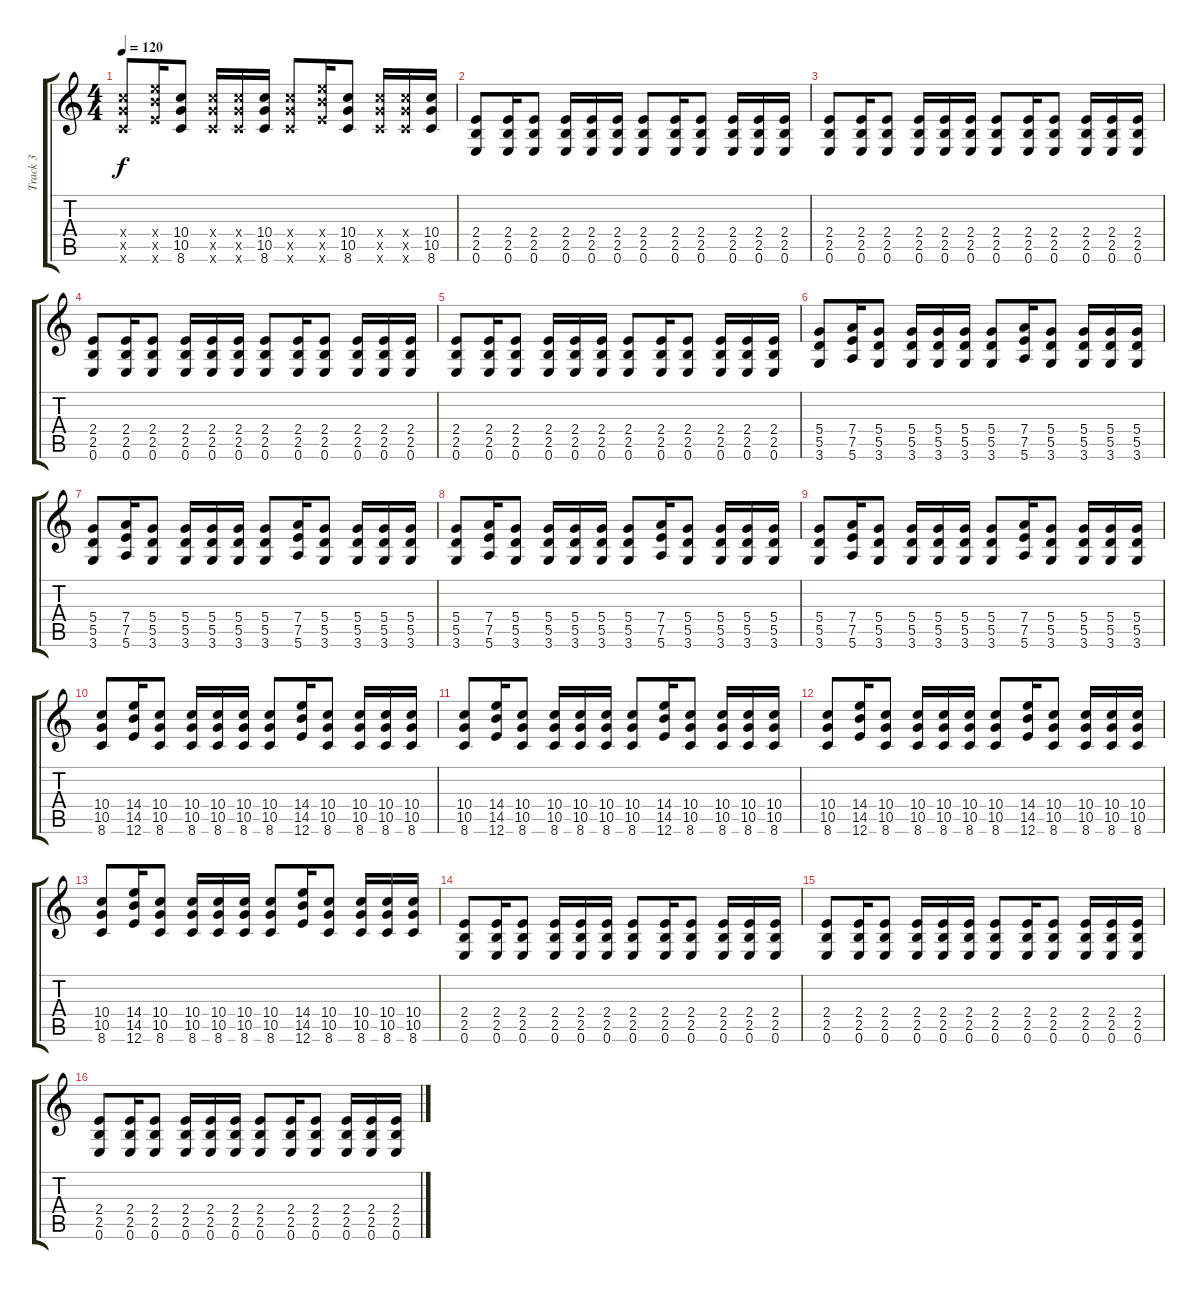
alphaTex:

\track ("Track 3" "Track 3") {instrument distortionguitar}
\staff {score tabs}
\tuning (E4 B3 G3 D3 A2 E2) {hide}
\ts (4 4)
\tempo 120
\clef g2
\ks c
(10.4{x} 10.5{x} 8.6{x}).8{dy f} (14.4{x} 14.5{x} 12.6{x}).16 (10.4 10.5 8.6).8 (10.4{x} 10.5{x} 8.6{x}).16 (10.4{x} 10.5{x} 8.6{x}).16 (10.4 10.5 8.6).16 (10.4{x} 10.5{x} 8.6{x}).8 (14.4{x} 14.5{x} 12.6{x}).16 (10.4 10.5 8.6).8 (10.4{x} 10.5{x} 8.6{x}).16 (10.4{x} 10.5{x} 8.6{x}).16 (10.4 10.5 8.6).16 |
(2.4 2.5 0.6).8{volume 12 balance 16} (2.4 2.5 0.6).16 (2.4 2.5 0.6).8 (2.4 2.5 0.6).16 (2.4 2.5 0.6).16 (2.4 2.5 0.6).16 (2.4 2.5 0.6).8 (2.4 2.5 0.6).16 (2.4 2.5 0.6).8 (2.4 2.5 0.6).16 (2.4 2.5 0.6).16 (2.4 2.5 0.6).16 |
(2.4 2.5 0.6).8 (2.4 2.5 0.6).16 (2.4 2.5 0.6).8 (2.4 2.5 0.6).16 (2.4 2.5 0.6).16 (2.4 2.5 0.6).16 (2.4 2.5 0.6).8 (2.4 2.5 0.6).16 (2.4 2.5 0.6).8 (2.4 2.5 0.6).16 (2.4 2.5 0.6).16 (2.4 2.5 0.6).16 |
(2.4 2.5 0.6).8 (2.4 2.5 0.6).16 (2.4 2.5 0.6).8 (2.4 2.5 0.6).16 (2.4 2.5 0.6).16 (2.4 2.5 0.6).16 (2.4 2.5 0.6).8 (2.4 2.5 0.6).16 (2.4 2.5 0.6).8 (2.4 2.5 0.6).16 (2.4 2.5 0.6).16 (2.4 2.5 0.6).16 |
(2.4 2.5 0.6).8 (2.4 2.5 0.6).16 (2.4 2.5 0.6).8 (2.4 2.5 0.6).16 (2.4 2.5 0.6).16 (2.4 2.5 0.6).16 (2.4 2.5 0.6).8 (2.4 2.5 0.6).16 (2.4 2.5 0.6).8 (2.4 2.5 0.6).16 (2.4 2.5 0.6).16 (2.4 2.5 0.6).16 |
(5.4 5.5 3.6).8 (7.4 7.5 5.6).16 (5.4 5.5 3.6).8 (5.4 5.5 3.6).16 (5.4 5.5 3.6).16 (5.4 5.5 3.6).16 (5.4 5.5 3.6).8 (7.4 7.5 5.6).16 (5.4 5.5 3.6).8 (5.4 5.5 3.6).16 (5.4 5.5 3.6).16 (5.4 5.5 3.6).16 |
(5.4 5.5 3.6).8 (7.4 7.5 5.6).16 (5.4 5.5 3.6).8 (5.4 5.5 3.6).16 (5.4 5.5 3.6).16 (5.4 5.5 3.6).16 (5.4 5.5 3.6).8 (7.4 7.5 5.6).16 (5.4 5.5 3.6).8 (5.4 5.5 3.6).16 (5.4 5.5 3.6).16 (5.4 5.5 3.6).16 |
(5.4 5.5 3.6).8 (7.4 7.5 5.6).16 (5.4 5.5 3.6).8 (5.4 5.5 3.6).16 (5.4 5.5 3.6).16 (5.4 5.5 3.6).16 (5.4 5.5 3.6).8 (7.4 7.5 5.6).16 (5.4 5.5 3.6).8 (5.4 5.5 3.6).16 (5.4 5.5 3.6).16 (5.4 5.5 3.6).16 |
(5.4 5.5 3.6).8 (7.4 7.5 5.6).16 (5.4 5.5 3.6).8 (5.4 5.5 3.6).16 (5.4 5.5 3.6).16 (5.4 5.5 3.6).16 (5.4 5.5 3.6).8 (7.4 7.5 5.6).16 (5.4 5.5 3.6).8 (5.4 5.5 3.6).16 (5.4 5.5 3.6).16 (5.4 5.5 3.6).16 |
(10.4 10.5 8.6).8 (14.4 14.5 12.6).16 (10.4 10.5 8.6).8 (10.4 10.5 8.6).16 (10.4 10.5 8.6).16 (10.4 10.5 8.6).16 (10.4 10.5 8.6).8 (14.4 14.5 12.6).16 (10.4 10.5 8.6).8 (10.4 10.5 8.6).16 (10.4 10.5 8.6).16 (10.4 10.5 8.6).16 |
(10.4 10.5 8.6).8 (14.4 14.5 12.6).16 (10.4 10.5 8.6).8 (10.4 10.5 8.6).16 (10.4 10.5 8.6).16 (10.4 10.5 8.6).16 (10.4 10.5 8.6).8 (14.4 14.5 12.6).16 (10.4 10.5 8.6).8 (10.4 10.5 8.6).16 (10.4 10.5 8.6).16 (10.4 10.5 8.6).16 |
(10.4 10.5 8.6).8 (14.4 14.5 12.6).16 (10.4 10.5 8.6).8 (10.4 10.5 8.6).16 (10.4 10.5 8.6).16 (10.4 10.5 8.6).16 (10.4 10.5 8.6).8 (14.4 14.5 12.6).16 (10.4 10.5 8.6).8 (10.4 10.5 8.6).16 (10.4 10.5 8.6).16 (10.4 10.5 8.6).16 |
(10.4 10.5 8.6).8 (14.4 14.5 12.6).16 (10.4 10.5 8.6).8 (10.4 10.5 8.6).16 (10.4 10.5 8.6).16 (10.4 10.5 8.6).16 (10.4 10.5 8.6).8 (14.4 14.5 12.6).16 (10.4 10.5 8.6).8 (10.4 10.5 8.6).16 (10.4 10.5 8.6).16 (10.4 10.5 8.6).16 |
(2.4 2.5 0.6).8{volume 12 balance 16} (2.4 2.5 0.6).16 (2.4 2.5 0.6).8 (2.4 2.5 0.6).16 (2.4 2.5 0.6).16 (2.4 2.5 0.6).16 (2.4 2.5 0.6).8 (2.4 2.5 0.6).16 (2.4 2.5 0.6).8 (2.4 2.5 0.6).16 (2.4 2.5 0.6).16 (2.4 2.5 0.6).16 |
(2.4 2.5 0.6).8 (2.4 2.5 0.6).16 (2.4 2.5 0.6).8 (2.4 2.5 0.6).16 (2.4 2.5 0.6).16 (2.4 2.5 0.6).16 (2.4 2.5 0.6).8 (2.4 2.5 0.6).16 (2.4 2.5 0.6).8 (2.4 2.5 0.6).16 (2.4 2.5 0.6).16 (2.4 2.5 0.6).16 |
(2.4 2.5 0.6).8 (2.4 2.5 0.6).16 (2.4 2.5 0.6).8 (2.4 2.5 0.6).16 (2.4 2.5 0.6).16 (2.4 2.5 0.6).16 (2.4 2.5 0.6).8 (2.4 2.5 0.6).16 (2.4 2.5 0.6).8 (2.4 2.5 0.6).16 (2.4 2.5 0.6).16 (2.4 2.5 0.6).16
